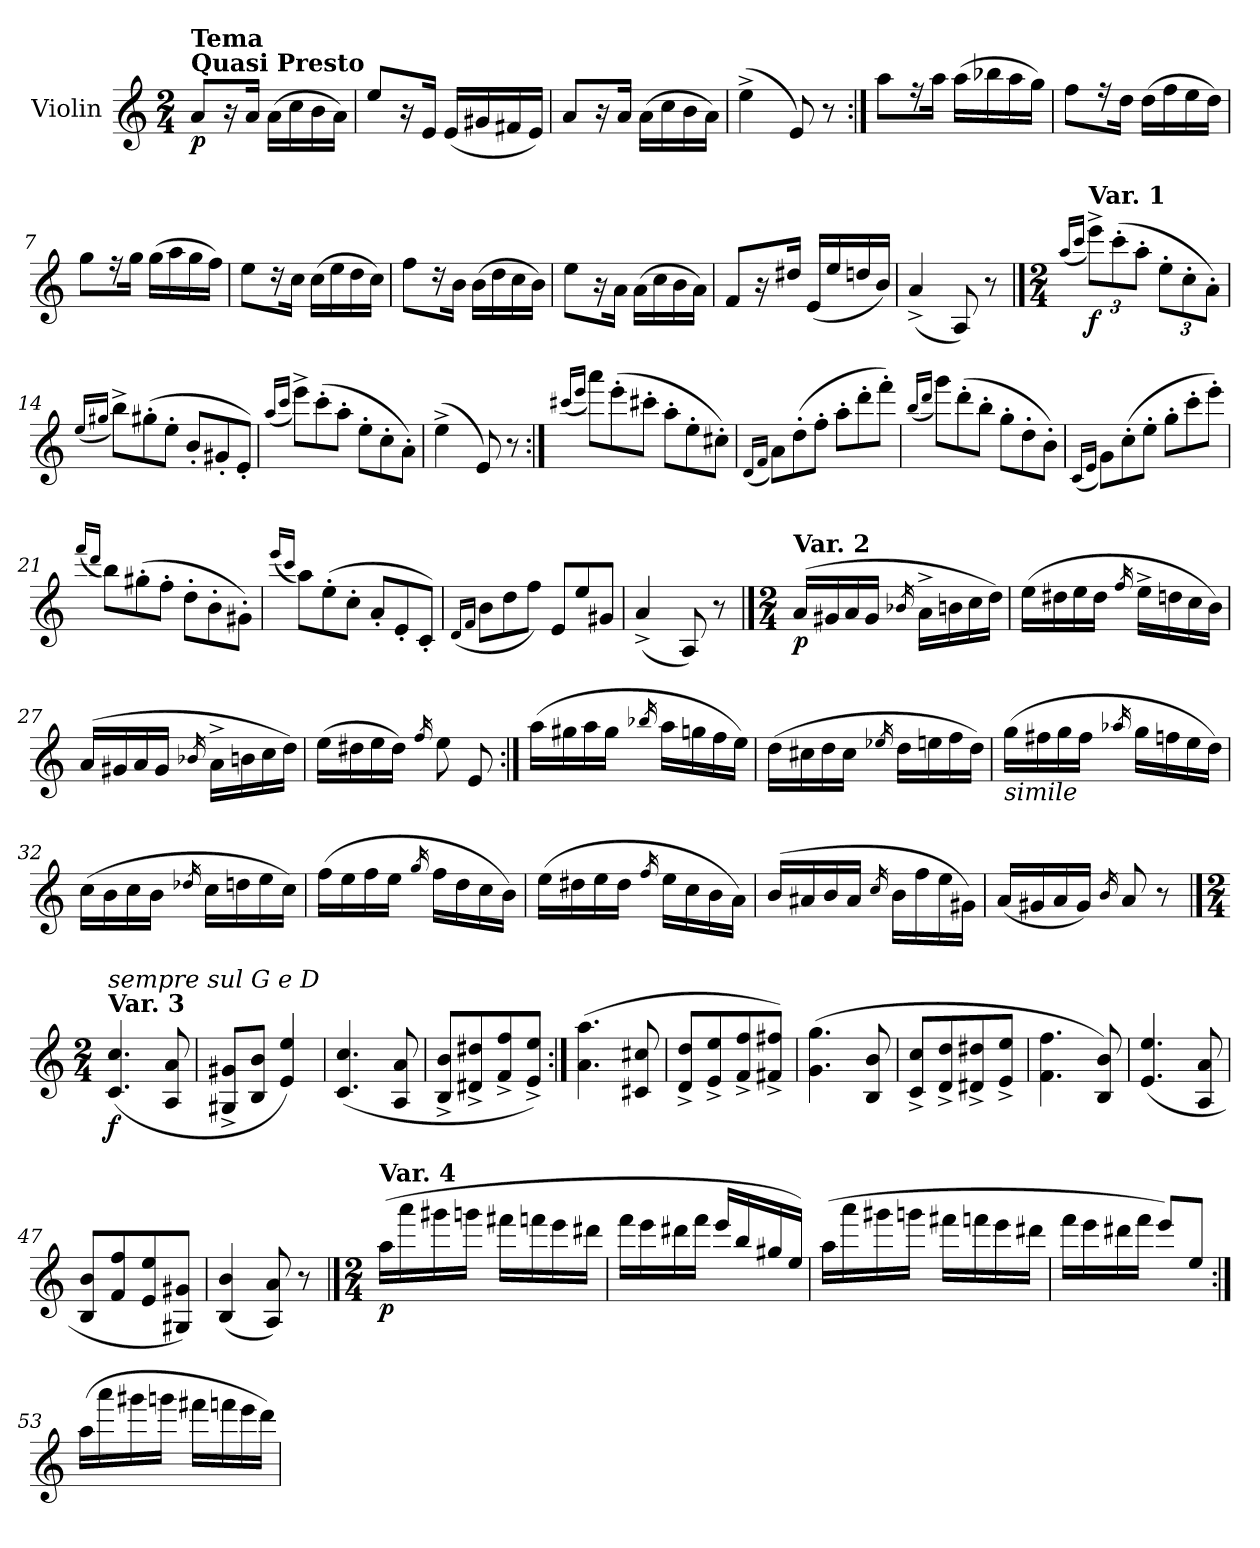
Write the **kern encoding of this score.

**kern	**dynam
*part1	*part1
*staff1	*staff1
*I"Violin	*
*I'Vln.	*
*clefG2	*
*k[]	*
*M2/4	*
=1	=1
!LO:TX:a:B:t=Quasi Presto	!
!LO:TX:a:B:t=Tema	!
!	!LO:DY:b
8a/L	p
16r	.
16a/Jk	.
(>16a\LL	.
16cc\	.
16b\	.
16a\JJ)	.
=2	=2
8ee/L	.
16r	.
16e/Jk	.
(<16e/LL	.
16g#X/	.
16f#X/	.
16e/JJ)	.
=3	=3
8a/L	.
16r	.
16a/Jk	.
(>16a\LL	.
16cc\	.
16b\	.
16a\JJ)	.
=4	=4
(>4ee^\	.
8e/)	.
8r	.
=5:|!	=5:|!
8aa\L	.
16rff	.
16aa\Jk	.
(>16aa\LL	.
16bb-X\	.
16aa\	.
16gg\JJ)	.
=6	=6
8ff\L	.
16rff	.
16dd\Jk	.
(>16dd\LL	.
16ff\	.
16ee\	.
16dd\JJ)	.
!!LO:LB:g=z
=7	=7
8gg\L	.
16rff	.
16gg\Jk	.
(>16gg\LL	.
16aa\	.
16gg\	.
16ff\JJ)	.
=8	=8
8ee\L	.
16rdd	.
16cc\Jk	.
(>16cc\LL	.
16ee\	.
16dd\	.
16cc\JJ)	.
=9	=9
8ff\L	.
16rdd	.
16b\Jk	.
(>16b\LL	.
16dd\	.
16cc\	.
16b\JJ)	.
=10	=10
8ee\L	.
16r	.
16a\Jk	.
(>16a\LL	.
16cc\	.
16b\	.
16a\JJ)	.
=11	=11
8f/L	.
16r	.
16dd#X/Jk	.
(<16e/LL	.
16ee/	.
16ddn/	.
16b/JJ)	.
=12	=12
(<4a^/	.
8A/)	.
8r	.
!!LO:LB:g=z
==13	==13
*M2/4	*
(<16qaa/LL	.
16qccc/JJ	.
*Xbrackettup	*
!LO:TX:a:B:t=Var. 1	!
!	!LO:DY:b
12eee^\L)	f
(>12ccc'\	.
12aa'\J	.
12ee'\L	.
12cc'\	.
12a'\J)	.
=14	=14
(<16qee/LL	.
16qgg#X/JJ	.
*Xtuplet	*
12bb^\L)	.
(>12gg#'\	.
12ee'\J	.
12b'/L	.
12g#X'/	.
12e'/J)	.
=15	=15
(<16qaa/LL	.
16qccc/JJ	.
12eee^\L)	.
(>12ccc'\	.
12aa'\J	.
12ee'\L	.
12cc'\	.
12a'\J)	.
=16	=16
(>4ee^\	.
8e/)	.
8r	.
=17:|!	=17:|!
(<16qccc#X/LL	.
16qeee/JJ	.
12aaa\L)	.
(>12eee'\	.
12ccc#'\J	.
12aa'\L	.
12ee'\	.
12cc#X'\J)	.
=18	=18
(<16qd/LL	.
16qf/JJ	.
12a\L)	.
(>12dd'\	.
12ff'\J	.
12aa'\L	.
12ddd'\	.
12fff'\J)	.
!!LO:LB:g=z
=19	=19
(<16qbb/LL	.
16qddd/JJ	.
12ggg\L)	.
(>12ddd'\	.
12bb'\J	.
12gg'\L	.
12dd'\	.
12b'\J)	.
=20	=20
(<16qc/LL	.
16qe/JJ	.
12g\L)	.
(>12cc'\	.
12ee'\J	.
12gg'\L	.
12ccc'\	.
12eee'\J)	.
=21	=21
(<16qfff/LL	.
16qddd/JJ	.
12bb\L)	.
(>12gg#X'\	.
12ff'\J	.
12dd'\L	.
12b'\	.
12g#X'\J)	.
=22	=22
(<16qeee/LL	.
16qccc/JJ	.
12aa\L)	.
(>12ee'\	.
12cc'\J	.
12a'/L	.
12e'/	.
12c'/J)	.
=23	=23
(>16qd/LL	.
16qf/JJ	.
12b\L	.
12dd\	.
12ff\J)	.
12e/L	.
12ee/	.
12g#X/J	.
=24	=24
(<4a^/	.
8A/)	.
8r	.
!!LO:LB:g=z
==25	==25
*M2/4	*
!LO:TX:a:B:t=Var. 2	!
!	!LO:DY:b
(>16a/LL	p
16g#X/	.
16a/	.
16g#/JJ	.
16qb-X/	.
16a^\LL	.
16bn\	.
16cc\	.
16dd\JJ)	.
=26	=26
(>16ee\LL	.
16dd#X\	.
16ee\	.
16dd#\JJ	.
16qff/	.
16ee^\LL	.
16ddn\	.
16cc\	.
16b\JJ)	.
=27	=27
(>16a/LL	.
16g#X/	.
16a/	.
16g#/JJ	.
16qb-X/	.
16a^\LL	.
16bn\	.
16cc\	.
16dd\JJ)	.
=28	=28
(>16ee\LL	.
16dd#X\	.
16ee\	.
16dd#\JJ)	.
16qff/	.
8ee\	.
8e/	.
!!LO:LB:g=z
=29:|!	=29:|!
(>16aa\LL	.
16gg#X\	.
16aa\	.
16gg#\JJ	.
16qbb-X/	.
16aa\LL	.
16ggn\	.
16ff\	.
16ee\JJ)	.
=30	=30
(>16dd\LL	.
16cc#X\	.
16dd\	.
16cc#\JJ	.
16qee-X/	.
16dd\LL	.
16een\	.
16ff\	.
16dd\JJ)	.
=31	=31
!LO:TX:b:i:t=simile	!
(>16gg\LL	.
16ff#X\	.
16gg\	.
16ff#\JJ	.
16qaa-X/	.
16gg\LL	.
16ffn\	.
16ee\	.
16dd\JJ)	.
=32	=32
(>16cc\LL	.
16b\	.
16cc\	.
16b\JJ	.
16qdd-X/	.
16cc\LL	.
16ddn\	.
16ee\	.
16cc\JJ)	.
!!LO:LB:g=z
=33	=33
(>16ff\LL	.
16ee\	.
16ff\	.
16ee\JJ	.
16qgg/	.
16ff\LL	.
16dd\	.
16cc\	.
16b\JJ)	.
=34	=34
(>16ee\LL	.
16dd#X\	.
16ee\	.
16dd#\JJ	.
16qff/	.
16ee\LL	.
16cc\	.
16b\	.
16a\JJ)	.
=35	=35
(>16b/LL	.
16a#X/	.
16b/	.
16a#/JJ	.
16qcc/	.
16b\LL	.
16ff\	.
16ee\	.
16g#X\JJ)	.
=36	=36
(<16a/LL	.
16g#X/	.
16a/	.
16g#/JJ)	.
16qb/	.
8a/	.
8r	.
!!LO:LB:g=z
==37	==37
*M2/4	*
!LO:TX:a:B:t=Var. 3	!
!LO:TX:a:i:t=sempre sul G e D	!
!	!LO:DY:b
(<4.c/ 4.cc/	f
8A/ 8a/	.
=38	=38
8G#X/^ 8g#X/^L	.
8B/ 8b/J	.
4e/ 4ee/)	.
=39	=39
(<4.c/ 4.cc/	.
8A/ 8a/	.
=40	=40
8B/^ 8b/^L	.
8d#X/^ 8dd#X/^	.
8f/^ 8ff/^	.
8e/^ 8ee/^J)	.
=41:|!	=41:|!
(>4.a\ 4.aa\	.
8c#X/ 8cc#X/	.
=42	=42
8d/^ 8dd/^L	.
8e/^ 8ee/^	.
8f/^ 8ff/^	.
8f#X/^ 8ff#X/^J)	.
!!LO:LB:g=z
=43	=43
(>4.g\ 4.gg\	.
8B/ 8b/	.
=44	=44
8c/^ 8cc/^L	.
8d/^ 8dd/^	.
8d#X/^ 8dd#X/^	.
8e/^ 8ee/^J	.
=45	=45
4.f\ 4.ff\	.
8B/ 8b/)	.
=46	=46
(<4.e/ 4.ee/	.
8A/ 8a/	.
=47	=47
8B/ 8b/L	.
8f/ 8ff/	.
8e/ 8ee/	.
8G#X/ 8g#X/J)	.
=48	=48
(<4B/ 4b/	.
8A/ 8a/)	.
8r	.
!!LO:PB:g=z
==49	==49
*M2/4	*
!LO:TX:a:B:t=Var. 4	!
!	!LO:DY:b
(>16aa\LL	p
16aaa\	.
16ggg#X\	.
16gggn\JJ	.
16fff#X\LL	.
16fffn\	.
16eee\	.
16ddd#X\JJ	.
=50	=50
16fff\LL	.
16eee\	.
16ddd#X\	.
16fff\JJ	.
16eee/LL	.
16bb/	.
16gg#X/	.
16ee/JJ)	.
=51	=51
(>16aa\LL	.
16aaa\	.
16ggg#X\	.
16gggn\JJ	.
16fff#X\LL	.
16fffn\	.
16eee\	.
16ddd#X\JJ	.
=52	=52
16fff\LL	.
16eee\	.
16ddd#X\	.
16fff\JJ	.
8eee/L)	.
8ee/J	.
!!LO:LB:g=z
=53:|!	=53:|!
(>16aa\LL	.
16aaa\	.
16ggg#X\	.
16gggn\JJ	.
16fff#X\LL	.
16fffn\	.
16eee\	.
16ddd\JJ)	.
=	=
*-	*-
